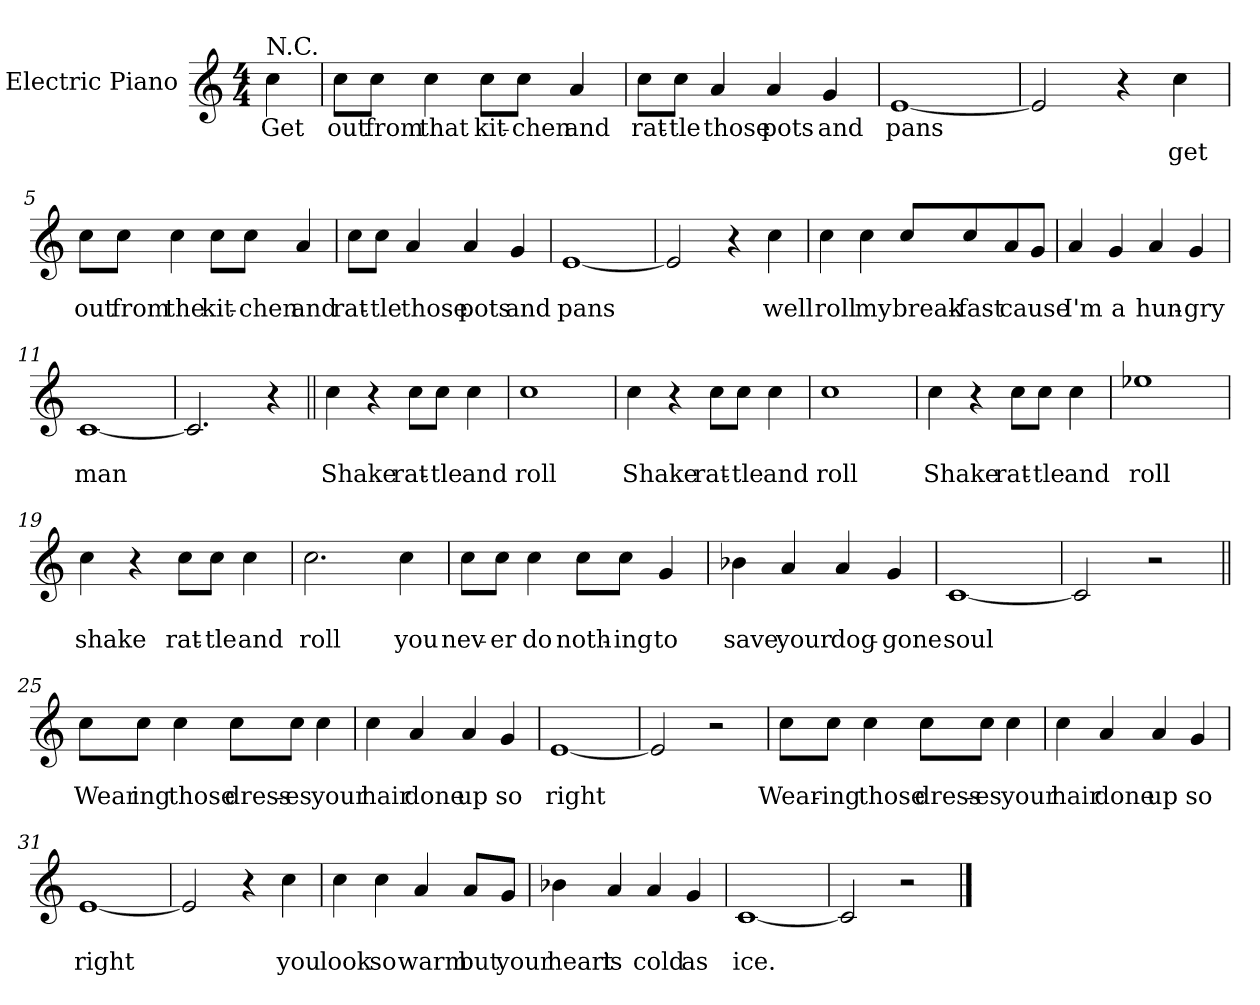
**kern	**text	**text
*part1	*part1	*part1
*staff1	*staff1	*staff1
*I"Electric Piano	*	*
*I'E.Pno	*	*
*clefG2	*	*
*k[]	*	*
*C:	*	*
*M4/4	*	*
=	=	=
!LO:TX:a:t=N.C.	!	!
4cc\	Get	.
=1	=1	=1
8cc\L	out	.
8cc\J	from	.
4cc\	that	.
8cc\L	kit-	.
8cc\J	-chen	.
4a/	and	.
=2	=2	=2
8cc\L	rat-	.
8cc\J	-tle	.
4a/	those	.
4a/	pots	.
4g/	and	.
=3	=3	=3
[1e	pans	.
=4	=4	=4
2e/]	.	.
4r	.	.
4cc\	.	get
!!LO:LB:g=z
=5	=5	=5
8cc\L	.	out
8cc\J	.	from
4cc\	.	the
8cc\L	.	kit-
8cc\J	.	-chen
4a/	.	and
=6	=6	=6
8cc\L	.	rat-
8cc\J	.	-tle
4a/	.	those
4a/	.	pots
4g/	.	and
=7	=7	=7
[1e	.	pans
=8	=8	=8
2e/]	.	.
4r	.	.
4cc\	.	well
!!LO:LB:g=z
=9	=9	=9
4cc\	.	roll
4cc\	.	my
8cc/L	.	break-
8cc/	.	-fast
8a/	.	cause
8g/J	.	.
=10	=10	=10
4a/	.	I'm
4g/	.	a
4a/	.	hun-
4g/	.	-gry
=11	=11	=11
[1c	.	man
=12	=12	=12
2.c/]	.	.
4r	.	.
!!LO:LB:g=z
=13||	=13||	=13||
4cc\	.	Shake
4r	.	.
8cc\L	.	rat-
8cc\J	.	-tle
4cc\	.	and
=14	=14	=14
1cc	.	roll
=15	=15	=15
4cc\	.	Shake
4r	.	.
8cc\L	.	rat-
8cc\J	.	-tle
4cc\	.	and
=16	=16	=16
1cc	.	roll
!!LO:LB:g=z
=17	=17	=17
4cc\	.	Shake
4r	.	.
8cc\L	.	rat-
8cc\J	.	-tle
4cc\	.	and
=18	=18	=18
1ee-X	.	roll
=19	=19	=19
4cc\	.	shake
4r	.	.
8cc\L	.	rat-
8cc\J	.	-tle
4cc\	.	and
=20	=20	=20
2.cc\	.	roll
4cc\	.	you
!!LO:LB:g=z
=21	=21	=21
8cc\L	.	nev-
8cc\J	.	-er
4cc\	.	do
8cc\L	.	noth-
8cc\J	.	-ing
4g/	.	to
=22	=22	=22
4b-X\	.	save
4a/	.	your
4a/	.	dog-
4g/	.	-gone
=23	=23	=23
[1c	.	soul
=24	=24	=24
2c/]	.	.
2r	.	.
!!LO:LB:g=z
=25||	=25||	=25||
8cc\L	.	Wear
8cc\J	.	ing
4cc\	.	those
8cc\L	.	dress-
8cc\J	.	-es
4cc\	.	your
=26	=26	=26
4cc\	.	hair
4a/	.	done
4a/	.	up
4g/	.	so
=27	=27	=27
[1e	.	right
=28	=28	=28
2e/]	.	.
2r	.	.
!!LO:LB:g=z
=29	=29	=29
8cc\L	.	Wear-
8cc\J	.	-ing
4cc\	.	those
8cc\L	.	dress-
8cc\J	.	-es
4cc\	.	your
=30	=30	=30
4cc\	.	hair
4a/	.	done
4a/	.	up
4g/	.	so
=31	=31	=31
[1e	.	right
=32	=32	=32
2e/]	.	.
4r	.	.
4cc\	.	you
!!LO:LB:g=z
=33	=33	=33
4cc\	.	look
4cc\	.	so
4a/	.	warm
8a/L	.	but
8g/J	.	your
=34	=34	=34
4b-X\	.	heart
4a/	.	is
4a/	.	cold
4g/	.	as
=35	=35	=35
[1c	.	ice.
=36	=36	=36
2c/]	.	.
2r	.	.
==	==	==
*-	*-	*-
